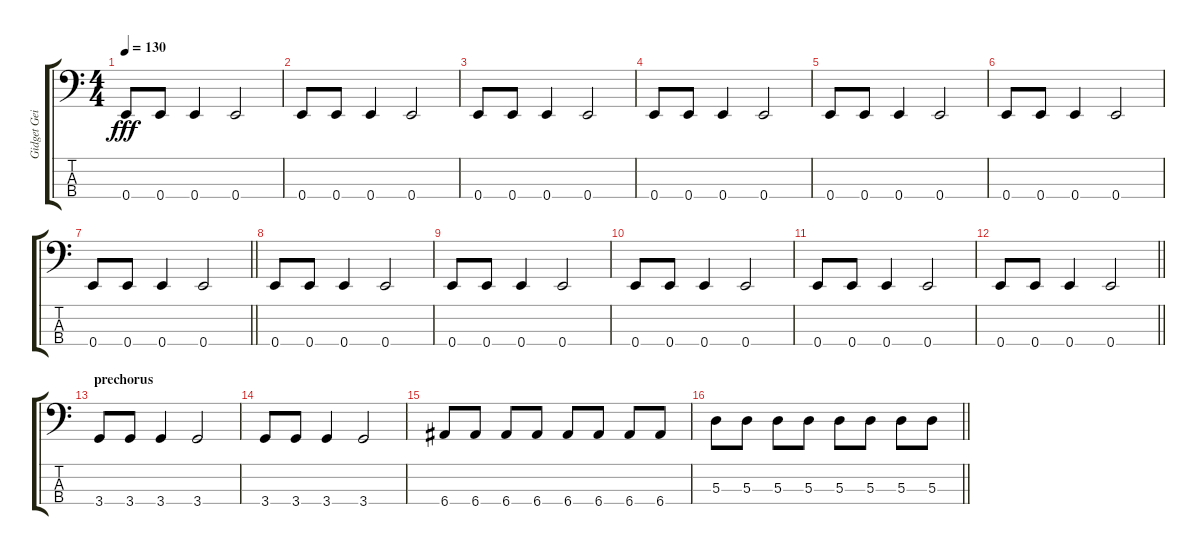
\track ("Gidget Gein" "Gidget Gei") {instrument electricbasspick}
\staff {score tabs}
\tuning (G2 D2 A1 E1) {hide}
\ts (4 4)
\tempo 130
\clef f4
\ks c
0.4.8{dy fff} 0.4.8 0.4.4 0.4.2 |
0.4.8 0.4.8 0.4.4 0.4.2 |
0.4.8 0.4.8 0.4.4 0.4.2 |
0.4.8 0.4.8 0.4.4 0.4.2 |
0.4.8 0.4.8 0.4.4 0.4.2 |
0.4.8 0.4.8 0.4.4 0.4.2 |
\barLineRight lightlight
0.4.8 0.4.8 0.4.4 0.4.2 |
0.4.8 0.4.8 0.4.4 0.4.2 |
0.4.8 0.4.8 0.4.4 0.4.2 |
0.4.8 0.4.8 0.4.4 0.4.2 |
0.4.8 0.4.8 0.4.4 0.4.2 |
\barLineRight lightlight
0.4.8 0.4.8 0.4.4 0.4.2 |
\section ("" "prechorus")
3.4.8 3.4.8 3.4.4 3.4.2 |
3.4.8 3.4.8 3.4.4 3.4.2 |
6.4.8 6.4.8 6.4.8 6.4.8 6.4.8 6.4.8 6.4.8 6.4.8 |
\barLineRight lightlight
5.3.8 5.3.8 5.3.8 5.3.8 5.3.8 5.3.8 5.3.8 5.3.8
